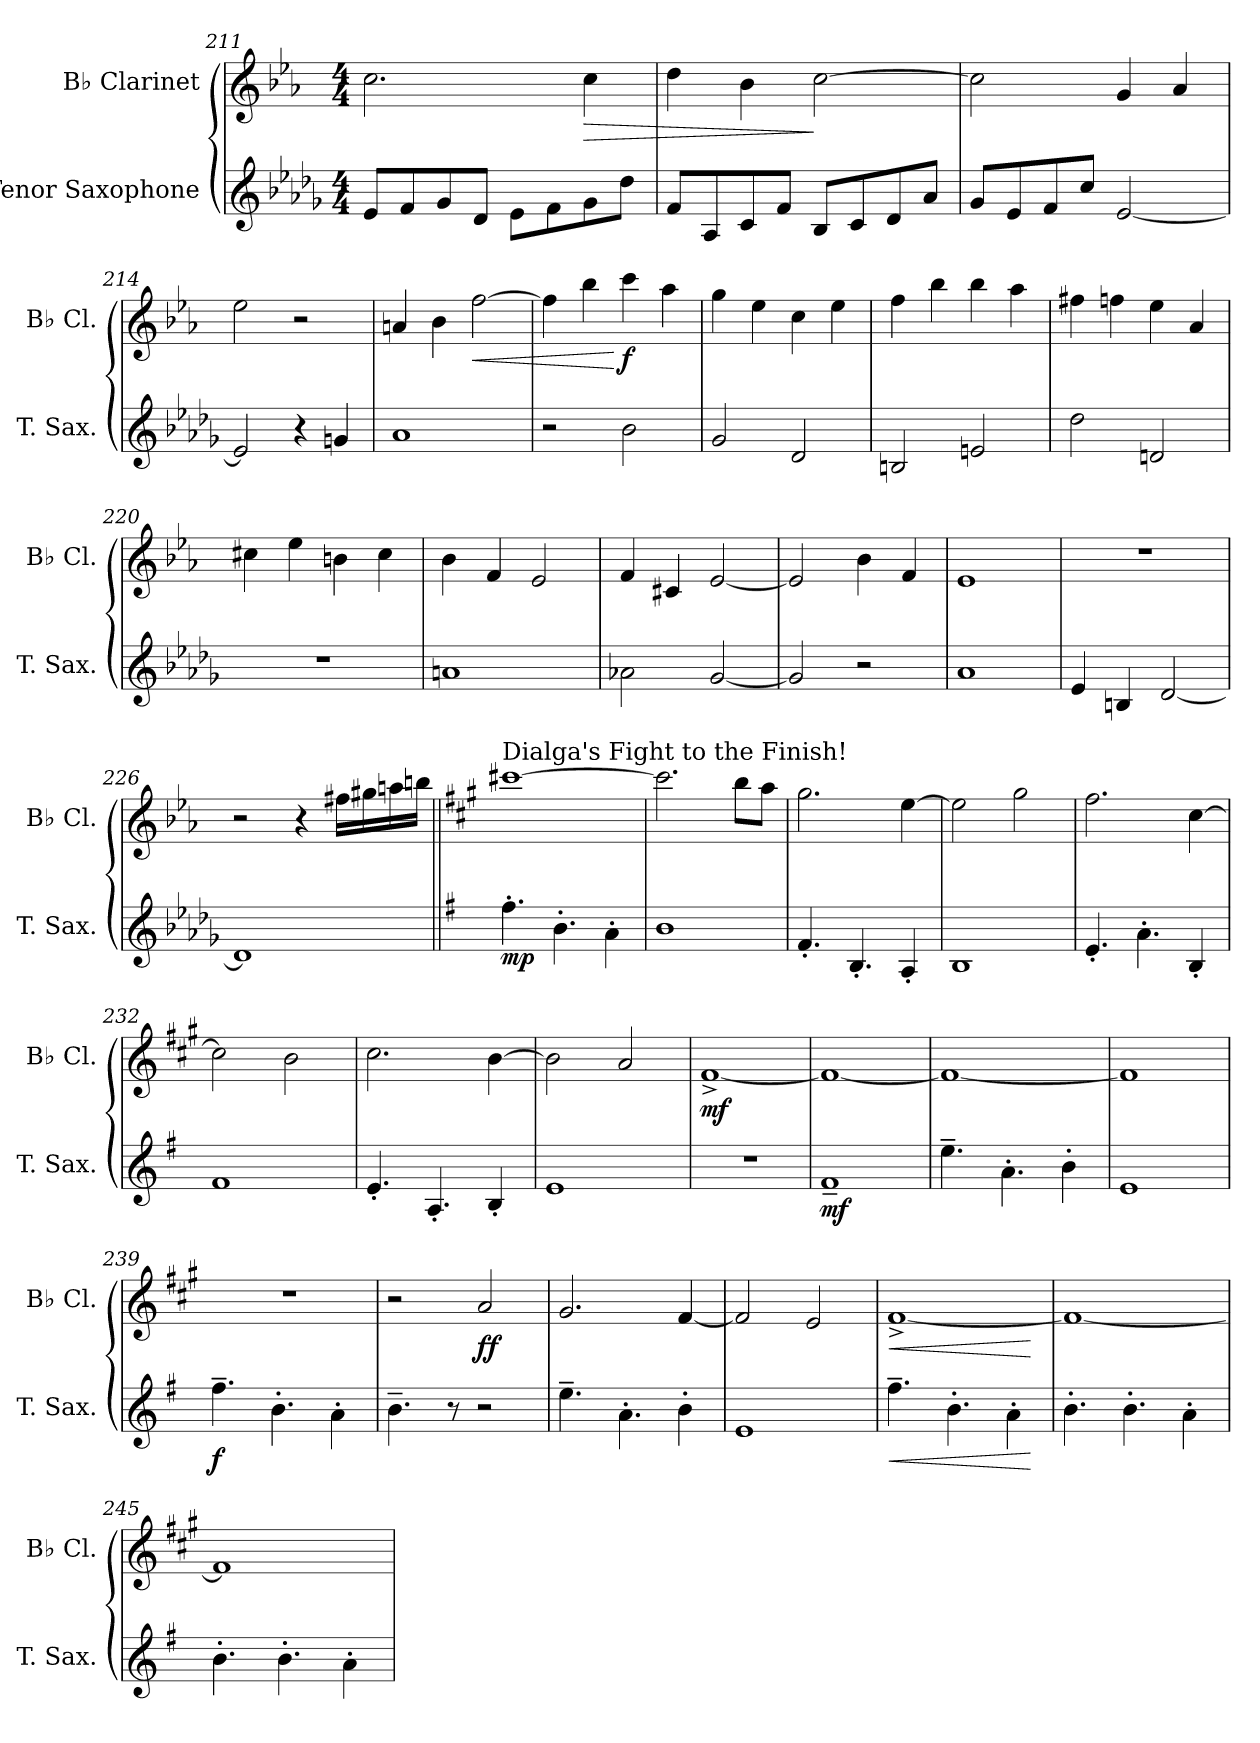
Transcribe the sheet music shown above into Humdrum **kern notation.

**kern	**dynam	**kern	**dynam
*part2	*part2	*part1	*part1
*staff2	*staff2	*staff1	*staff1
*I"Tenor Saxophone	*	*I"B♭ Clarinet	*
*I'T. Sax.	*	*I'B♭ Cl.	*
!!LO:LB:g=z
*clefG2	*	*clefG2	*
*ITrd8c14	*	*ITrd1c2	*
*k[b-e-a-d-g-]	*	*k[b-e-a-d-g-]	*
*M4/4	*	*M4/4	*
=211	=211	=211	=211
8E-/L	.	2.b-\	.
8F/	.	.	.
8G-/	.	.	.
8D-/J	.	.	.
8E-\L	.	.	.
8F\	.	.	.
!	!	!	!LO:HP:b
8G-\	.	4b-\	>
8d-\J	.	.	.
=212	=212	=212	=212
8F/L	.	4cc\	.
8AA-/	.	.	.
8C/	.	4a-\	.
8F/J	.	.	.
8BB-/L	.	[2b-\	]
8C/	.	.	.
8D-/	.	.	.
8A-/J	.	.	.
=213	=213	=213	=213
8G-/L	.	2b-\]	.
8E-/	.	.	.
8F/	.	.	.
8c/J	.	.	.
[2E-/	.	4f/	.
.	.	4g-/	.
=214	=214	=214	=214
2E-/]	.	2dd-\	.
4r	.	2r	.
4Gn/	.	.	.
=215	=215	=215	=215
1A-	.	4gn/	.
.	.	4a-\	.
!	!	!	!LO:HP:b
.	.	[2ee-\	<
=216	=216	=216	=216
2r	.	4ee-\]	.
.	.	4aa-\	.
!	!	!	!LO:DY:n=1:b
2B-\	.	4bb-\	[ f
.	.	4gg-\	.
=217	=217	=217	=217
2G-/	.	4ff\	.
.	.	4dd-\	.
2D-/	.	4b-\	.
.	.	4dd-\	.
!!LO:PB:g=z
=218	=218	=218	=218
2BBn/	.	4ee-\	.
.	.	4aa-\	.
2En/	.	4aa-\	.
.	.	4gg-\	.
=219	=219	=219	=219
2d-\	.	4een\	.
.	.	4ee-X\	.
2Dn/	.	4dd-\	.
.	.	4g-/	.
=220	=220	=220	=220
1r	.	4bn\	.
.	.	4dd-\	.
.	.	4an\	.
.	.	4b\	.
=221	=221	=221	=221
1An	.	4a-\	.
.	.	4e-/	.
.	.	2d-/	.
=222	=222	=222	=222
2A-X\	.	4e-/	.
.	.	4Bn/	.
[2G-/	.	[2d-/	.
=223	=223	=223	=223
2G-/]	.	2d-/]	.
2r	.	4a-\	.
.	.	4e-/	.
=224	=224	=224	=224
1A-	.	1d-	.
=225	=225	=225	=225
4E-/	.	1r	.
4BBn/	.	.	.
[2D-/	.	.	.
!!LO:LB:g=z
=226	=226	=226	=226
1D-]	.	2r	.
.	.	4r	.
.	.	16een\LL	.
.	.	16ff#X\	.
.	.	16ggn\	.
.	.	16aan\JJ	.
=227||	=227||	=227||	=227||
*k[f#]	*	*k[f#]	*
*	*	*MM300	*
!	!	!LO:TX:a:t=Dialga's Fight to the Finish!	!
!	!LO:DY:b	!	!
4.f#'\	mp	[1bbn	.
4.B'\	.	.	.
4A'\	.	.	.
=228	=228	=228	=228
1B	.	2.bb\]	.
.	.	8aa\L	.
.	.	8gg\J	.
=229	=229	=229	=229
4.F#'/	.	2.ff#\	.
4.BB'/	.	.	.
4AA'/	.	[4dd\	.
=230	=230	=230	=230
1BB	.	2dd\]	.
.	.	2ff#\	.
=231	=231	=231	=231
4.E'/	.	2.ee\	.
4.A'\	.	.	.
4BB'/	.	[4b\	.
=232	=232	=232	=232
1F#	.	2b\]	.
.	.	2a\	.
!!LO:LB:g=z
=233	=233	=233	=233
4.E'/	.	2.b\	.
4.AA'/	.	.	.
4BB'/	.	[4a\	.
=234	=234	=234	=234
1E	.	2a\]	.
.	.	2g/	.
=235	=235	=235	=235
!	!	!	!LO:DY:b
1r	.	[1e^	mf
=236	=236	=236	=236
!	!LO:DY:b	!	!
1F#~	mf	1e_	.
=237	=237	=237	=237
4.e~\	.	1e_	.
4.A'\	.	.	.
4B'\	.	.	.
=238	=238	=238	=238
1E	.	1e]	.
=239	=239	=239	=239
!	!LO:DY:b	!	!
4.f#~\	f	1r	.
4.B'\	.	.	.
4A'\	.	.	.
=240	=240	=240	=240
4.B~\	.	2r	.
8r	.	.	.
!	!	!	!LO:DY:b
2r	.	2g/	ff
=241	=241	=241	=241
4.e~\	.	2.f#/	.
4.A'\	.	.	.
4B'\	.	[4e/	.
=242	=242	=242	=242
1E	.	2e/]	.
.	.	2d/	.
!!LO:LB:g=z
=243	=243	=243	=243
!	!LO:HP:b	!	!LO:HP:b
4.f#~\	<	[1e^	<
4.B'\	.	.	.
4A'\	.	.	.
.	[	.	[
=244	=244	=244	=244
4.B'\	.	1e_	.
4.B'\	.	.	.
4A'\	.	.	.
=245	=245	=245	=245
4.B'\	.	1e]	.
4.B'\	.	.	.
4A'\	.	.	.
=	=	=	=
*-	*-	*-	*-
